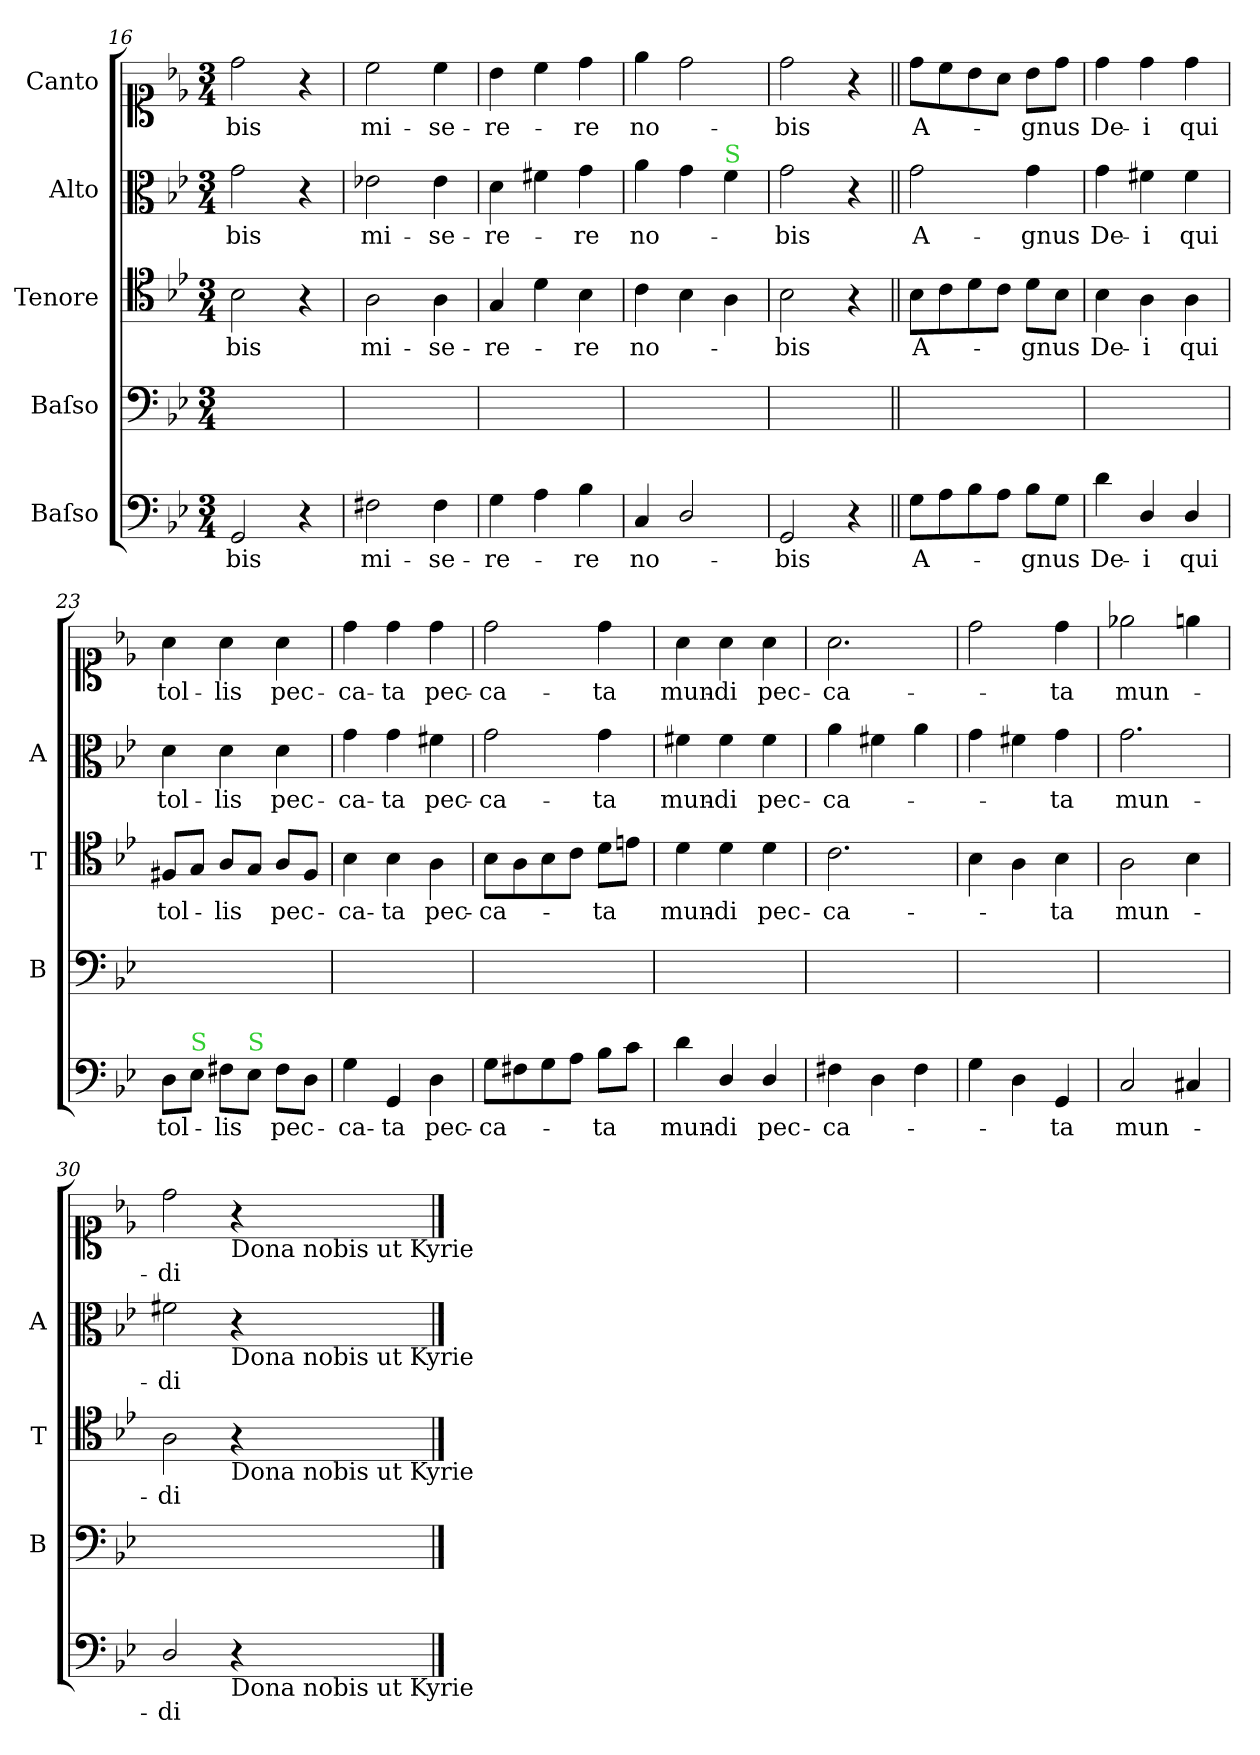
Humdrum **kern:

**kern	**text	**kern	**kern	**text	**kern	**text	**kern	**text
*part5	*part5	*part4	*part3	*part3	*part2	*part2	*part1	*part1
*staff5	*staff5	*staff4	*staff3	*staff3	*staff2	*staff2	*staff1	*staff1
*I"Baſso	*	*I"Baſso	*I"Tenore	*	*I"Alto	*	*I"Canto	*
*	*	*I'B	*I'T	*	*I'A	*	*	*
*clefF4	*	*clefF4	*clefC4	*	*clefC3	*	*clefC1	*
*k[b-e-]	*	*k[b-e-]	*k[b-e-]	*	*k[b-e-]	*	*k[b-e-]	*
*B-:	*	*B-:	*B-:	*	*B-:	*	*B-:	*
*M3/4	*	*M3/4	*M3/4	*	*M3/4	*	*M3/4	*
=16	=16	=16	=16	=16	=16	=16	=16	=16
2GG/	-bis	2.ryy	2B-\	-bis	2g\	-bis	2dd\	-bis
4r	.	.	4r	.	4r	.	4r	.
=17	=17	=17	=17	=17	=17	=17	=17	=17
2F#X\	mi-	2.ryy	2A\	mi-	2e-X\	mi-	2cc\	mi-
4F#\	-se-	.	4A\	-se-	4e-\	-se-	4cc\	-se-
=18	=18	=18	=18	=18	=18	=18	=18	=18
4G\	-re-	2.ryy	4G/	-re-	4d\	-re-	4b-\	-re-
4A\	.	.	4d\	.	4f#X\	.	4cc\	.
4B-\	-re	.	4B-\	-re	4g\	-re	4dd\	-re
=19	=19	=19	=19	=19	=19	=19	=19	=19
4C/	no-	2.ryy	4c\	no-	4a\	no-	4ee-\	no-
2D/	.	.	4B-\	.	4g\	.	2dd\	.
!	!	!	!	!	!LO:TX:a:color=limegreen:t=S	!	!	!
.	.	.	4A\	.	4f\	.	.	.
=20	=20	=20	=20	=20	=20	=20	=20	=20
2GG/	-bis	2.ryy	2B-\	-bis	2g\	-bis	2dd\	-bis
4r	.	.	4r	.	4r	.	4r	.
=21||	=21||	=21||	=21||	=21||	=21||	=21||	=21||	=21||
8G\L	A-	2.ryy	8B-\L	A-	2g\	A-	8dd\L	A-
8A\	.	.	8c\	.	.	.	8cc\	.
8B-\	.	.	8d\	.	.	.	8b-\	.
8A\J	.	.	8c\J	.	.	.	8a\J	.
8B-\L	-gnus	.	8d\L	-gnus	4g\	-gnus	8b-\L	-gnus
8G\J	.	.	8B-\J	.	.	.	8dd\J	.
=22	=22	=22	=22	=22	=22	=22	=22	=22
4d\	De-	2.ryy	4B-\	De-	4g\	De-	4dd\	De-
4D/	-i	.	4A\	-i	4f#X\	-i	4dd\	-i
4D/	qui	.	4A\	qui	4f#\	qui	4dd\	qui
=23	=23	=23	=23	=23	=23	=23	=23	=23
8D\L	tol-	2.ryy	8F#X/L	tol-	4d\	tol-	4a\	tol-
!LO:TX:a:color=limegreen:t=S	!	!	!	!	!	!	!	!
8E-\J	.	.	8G/J	.	.	.	.	.
8F#X\L	-lis	.	8A/L	-lis	4d\	-lis	4a\	-lis
!LO:TX:a:color=limegreen:t=S	!	!	!	!	!	!	!	!
8E-\J	.	.	8G/J	.	.	.	.	.
8F#\L	pec-	.	8A/L	pec-	4d\	pec-	4a\	pec-
8D\J	.	.	8F#/J	.	.	.	.	.
=24	=24	=24	=24	=24	=24	=24	=24	=24
4G\	-ca-	2.ryy	4B-\	-ca-	4g\	-ca-	4dd\	-ca-
4GG/	-ta	.	4B-\	-ta	4g\	-ta	4dd\	-ta
4D\	pec-	.	4A\	pec-	4f#X\	pec-	4dd\	pec-
=25	=25	=25	=25	=25	=25	=25	=25	=25
8G\L	-ca-	2.ryy	8B-\L	-ca-	2g\	-ca-	2dd\	-ca-
8F#X\	.	.	8A\	.	.	.	.	.
8G\	.	.	8B-\	.	.	.	.	.
8A\J	.	.	8c\J	.	.	.	.	.
8B-\L	-ta	.	8d\L	-ta	4g\	-ta	4dd\	-ta
8c\J	.	.	8en\J	.	.	.	.	.
=26	=26	=26	=26	=26	=26	=26	=26	=26
4d\	mun-	2.ryy	4d\	mun-	4f#X\	mun-	4a\	mun-
4D/	-di	.	4d\	-di	4f#\	-di	4a\	-di
4D/	pec-	.	4d\	pec-	4f#\	pec-	4a\	pec-
=27	=27	=27	=27	=27	=27	=27	=27	=27
4F#X\	-ca-	2.ryy	2.c\	-ca-	4a\	-ca-	2.a\	-ca-
4D\	.	.	.	.	4f#X\	.	.	.
4F#\	.	.	.	.	4a\	.	.	.
=28	=28	=28	=28	=28	=28	=28	=28	=28
4G\	.	2.ryy	4B-\	.	4g\	.	2dd\	.
4D\	.	.	4A\	.	4f#X\	.	.	.
4GG/	-ta	.	4B-\	-ta	4g\	-ta	4dd\	-ta
=29	=29	=29	=29	=29	=29	=29	=29	=29
2C/	mun-	2.ryy	2A\	mun-	2.g\	mun-	2ee-X\	mun-
4C#X/	.	.	4B-\	.	.	.	4een\	.
=30	=30	=30	=30	=30	=30	=30	=30	=30
2D/	-di	2.ryy	2A\	-di	2f#X\	-di	2dd\	-di
!	!	!	!	!	!	!	!LO:TX:b:t=Dona nobis ut Kyrie	!
!	!	!	!	!	!LO:TX:b:t=Dona nobis ut Kyrie	!	!	!
!	!	!	!LO:TX:b:t=Dona nobis ut Kyrie	!	!	!	!	!
!LO:TX:b:t=Dona nobis ut Kyrie	!	!	!	!	!	!	!	!
4r	.	.	4r	.	4r	.	4r	.
==	==	==	==	==	==	==	==	==
*-	*-	*-	*-	*-	*-	*-	*-	*-
